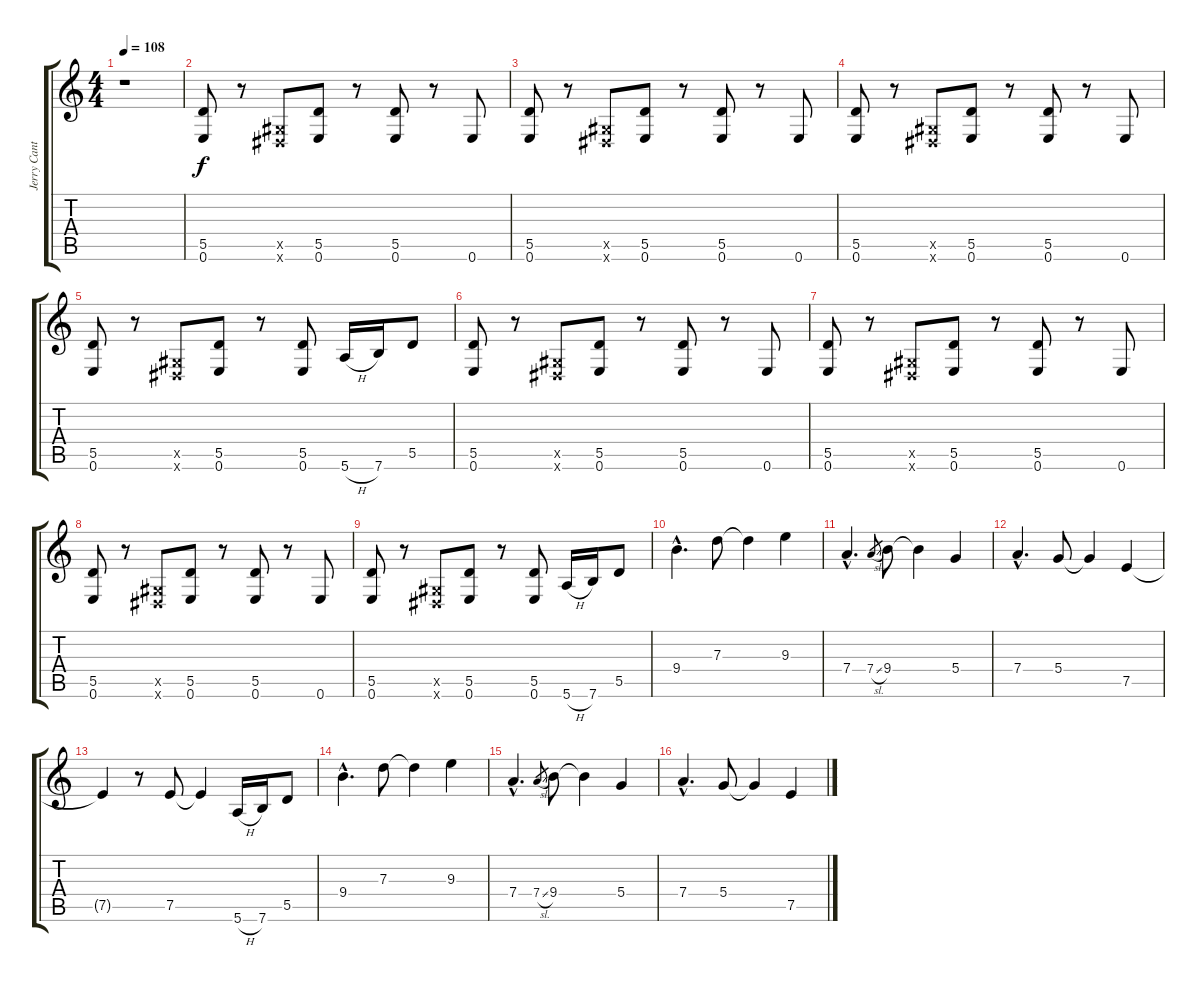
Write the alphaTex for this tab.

\track ("Jerry Cantrell- Guitar 1" "Jerry Cant") {instrument overdrivenguitar}
\staff {score tabs}
\tuning (E4 B3 G3 D3 A2 E2) {hide}
\ts (4 4)
\tempo 108
\clef g2
\ks c
r.1{dy f instrument overdrivenguitar} |
(5.5 0.6).8 r.8 (-1.5{x} -1.6{x}).8 (5.5 0.6).8 r.8 (5.5 0.6).8 r.8 0.6.8 |
(5.5 0.6).8 r.8 (-1.5{x} -1.6{x}).8 (5.5 0.6).8 r.8 (5.5 0.6).8 r.8 0.6.8 |
(5.5 0.6).8 r.8 (-1.5{x} -1.6{x}).8 (5.5 0.6).8 r.8 (5.5 0.6).8 r.8 0.6.8 |
(5.5 0.6).8 r.8 (-1.5{x} -1.6{x}).8 (5.5 0.6).8 r.8 (5.5 0.6).8 5.6{h}.16 7.6.16 5.5.8 |
(5.5 0.6).8 r.8 (-1.5{x} -1.6{x}).8 (5.5 0.6).8 r.8 (5.5 0.6).8 r.8 0.6.8 |
(5.5 0.6).8 r.8 (-1.5{x} -1.6{x}).8 (5.5 0.6).8 r.8 (5.5 0.6).8 r.8 0.6.8 |
(5.5 0.6).8 r.8 (-1.5{x} -1.6{x}).8 (5.5 0.6).8 r.8 (5.5 0.6).8 r.8 0.6.8 |
(5.5 0.6).8 r.8 (-1.5{x} -1.6{x}).8 (5.5 0.6).8 r.8 (5.5 0.6).8 5.6{h}.16 7.6.16 5.5.8 |
9.4{hac}.4{d} 7.3.8 7.3{t}.4 9.3.4 |
7.4{hac}.4{d} 7.4{sl}.8{gr} 9.4.8 9.4{t}.4 5.4.4 |
7.4{hac}.4{d} 5.4.8 5.4{t}.4 7.5.4 |
7.5{t}.4 r.8 7.5.8 7.5{t}.4 5.6{h}.16 7.6.16 5.5.8 |
9.4{hac}.4{d} 7.3.8 7.3{t}.4 9.3.4 |
7.4{hac}.4{d} 7.4{sl}.8{gr} 9.4.8 9.4{t}.4 5.4.4 |
7.4{hac}.4{d} 5.4.8 5.4{t}.4 7.5.4
